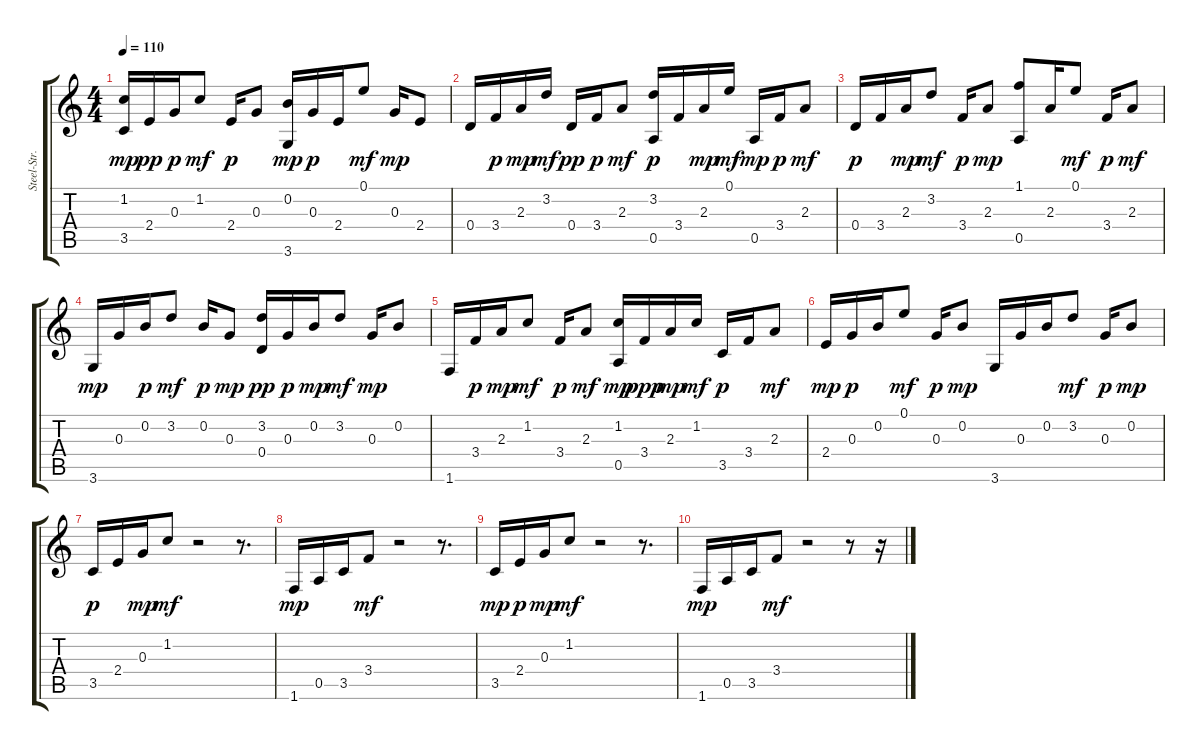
\track ("Steel-Str.Gt.       " "Steel-Str.") {instrument acousticguitarsteel}
\staff {score tabs}
\tuning (E4 B3 G3 D3 A2 E2) {hide}
\ts (4 4)
\tempo 110
\clef g2
\ks c
(1.2 3.5).16{dy mp} 2.4.16{dy pp} 0.3.16{dy p} 1.2.8{dy mf} 2.4.16{dy p} 0.3.8 (0.2 3.6).16{dy mp} 0.3.16{dy p} 2.4.16 0.1.8{dy mf} 0.3.16{dy mp} 2.4.8 |
0.4.16 3.4.16{dy p} 2.3.16{dy mp} 3.2.16{dy mf} 0.4.16{dy pp} 3.4.16{dy p} 2.3.8{dy mf} (3.2 0.5).16{dy p} 3.4.16 2.3.16{dy mp} 0.1.16{dy mf} 0.5.16{dy mp} 3.4.16{dy p} 2.3.8{dy mf} |
0.4.16{dy p} 3.4.16 2.3.16{dy mp} 3.2.8{dy mf} 3.4.16{dy p} 2.3.8{dy mp} (1.1 0.5).8 2.3.16 0.1.8{dy mf} 3.4.16{dy p} 2.3.8{dy mf} |
3.6.16{dy mp} 0.3.16 0.2.16{dy p} 3.2.8{dy mf} 0.2.16{dy p} 0.3.8{dy mp} (3.2 0.4).16{dy pp} 0.3.16{dy p} 0.2.16{dy mp} 3.2.8{dy mf} 0.3.16{dy mp} 0.2.8 |
1.6.16 3.4.16{dy p} 2.3.16{dy mp} 1.2.8{dy mf} 3.4.16{dy p} 2.3.8{dy mf} (1.2 0.5).16{dy mp} 3.4.16{dy ppp} 2.3.16{dy mp} 1.2.16{dy mf} 3.5.16{dy p} 3.4.16 2.3.8{dy mf} |
2.4.16{dy mp} 0.3.16{dy p} 0.2.16 0.1.8{dy mf} 0.3.16{dy p} 0.2.8{dy mp} 3.6.16 0.3.16 0.2.16 3.2.8{dy mf} 0.3.16{dy p} 0.2.8{dy mp} |
3.5.16{dy p} 2.4.16 0.3.16{dy mp} 1.2.8{dy mf} r.2 r.8{d} |
1.6.16{dy mp} 0.5.16 3.5.16 3.4.8{dy mf} r.2 r.8{d} |
3.5.16{dy mp} 2.4.16{dy p} 0.3.16{dy mp} 1.2.8{dy mf} r.2 r.8{d} |
1.6.16{dy mp} 0.5.16 3.5.16 3.4.8{dy mf} r.2 r.8 r.16
